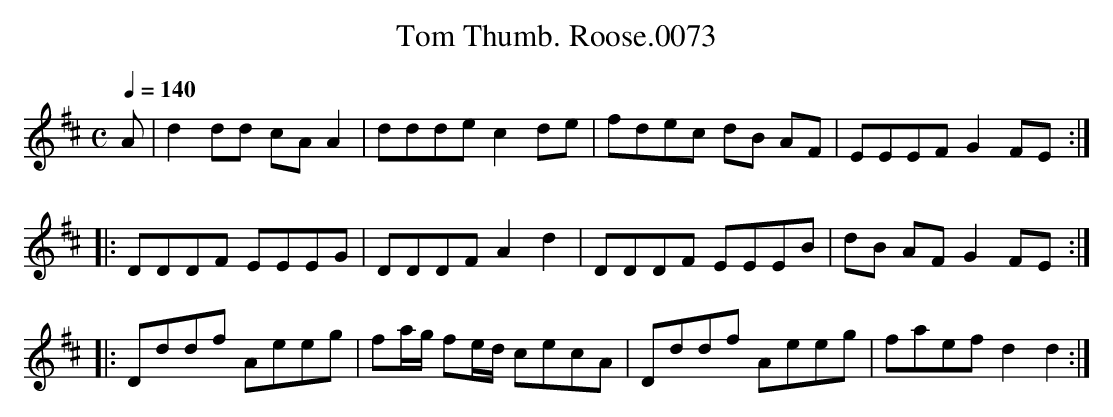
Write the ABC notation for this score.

X:1
T:Tom Thumb. Roose.0073
Q:1/4=140
M:C
L:1/8
K:D
A|d2 dd cA A2|ddde c2 de|fdec dB AF|EEEF G2 FE:|
|:DDDF EEEG|DDDF A2 d2|DDDF EEEB|dB AF G2 FE:|
|:Dddf Aeeg|fa/g/ fe/d/ cecA|Dddf Aeeg|faef d2 d2:|
